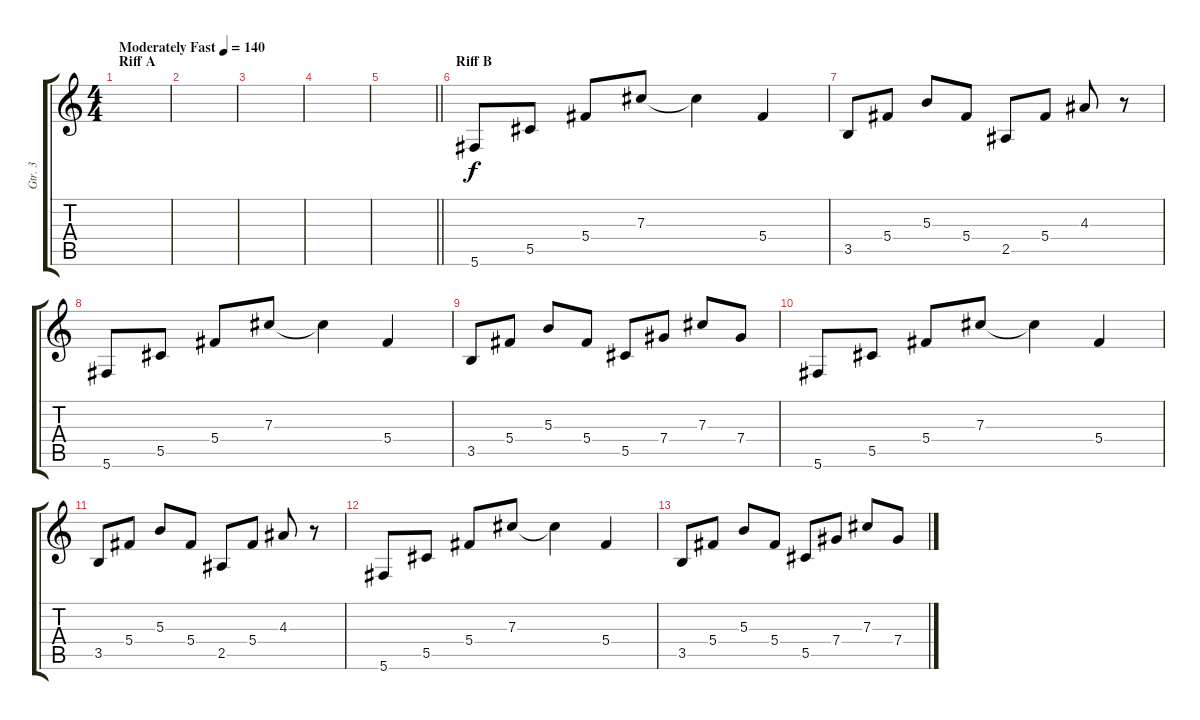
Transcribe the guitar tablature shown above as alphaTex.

\track ("Gtr. 3" "Gtr. 3") {instrument distortionguitar}
\staff {score tabs}
\tuning (Eb4 Bb3 Gb3 Db3 Ab2 Db2) {hide}
\ts (4 4)
\section ("" "Riff A")
\tempo (140 "Moderately Fast")
\clef g2
\ks c
|
|
|
|
\barLineRight lightlight
|
\section ("" "Riff B")
5.6.8 5.5.8 5.4.8 7.3.8 7.3{t}.4 5.4.4 |
3.5.8 5.4.8 5.3.8 5.4.8 2.5.8 5.4.8 4.3.8 r.8 |
5.6.8 5.5.8 5.4.8 7.3.8 7.3{t}.4 5.4.4 |
3.5.8 5.4.8 5.3.8 5.4.8 5.5.8 7.4.8 7.3.8 7.4.8 |
5.6.8 5.5.8 5.4.8 7.3.8 7.3{t}.4 5.4.4 |
3.5.8 5.4.8 5.3.8 5.4.8 2.5.8 5.4.8 4.3.8 r.8 |
5.6.8 5.5.8 5.4.8 7.3.8 7.3{t}.4 5.4.4 |
3.5.8 5.4.8 5.3.8 5.4.8 5.5.8 7.4.8 7.3.8 7.4.8
